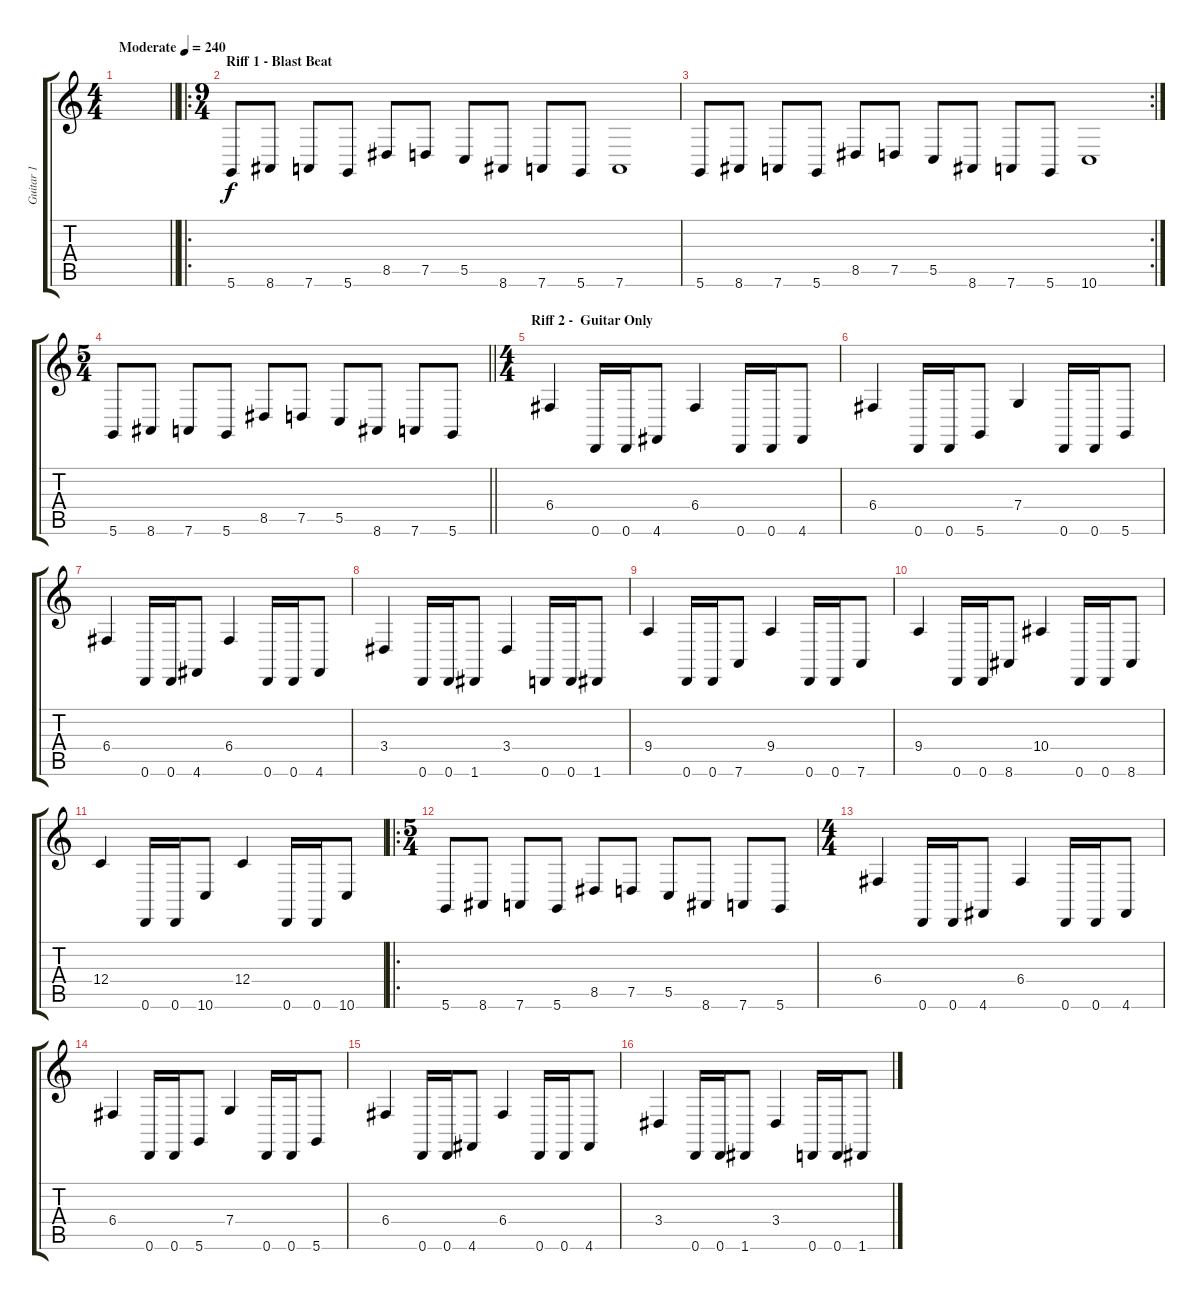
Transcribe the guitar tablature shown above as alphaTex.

\track ("Guitar 1" "Guitar 1") {instrument churchorgan}
\staff {score tabs}
\tuning (D4 A3 F3 C3 G2 D2) {hide}
\ts (4 4)
\tempo (240 "Moderate")
\clef g2
\barLineRight lightlight
\ks c
|
\ro
\ts (9 4)
\section ("" "Riff 1 - Blast Beat")
5.6.8 8.6.8 7.6.8 5.6.8 8.5.8 7.5.8 5.5.8 8.6.8 7.6.8 5.6.8 7.6.1 |
\rc 2
5.6.8 8.6.8 7.6.8 5.6.8 8.5.8 7.5.8 5.5.8 8.6.8 7.6.8 5.6.8 10.6.1 |
\ts (5 4)
\barLineRight lightlight
5.6.8 8.6.8 7.6.8 5.6.8 8.5.8 7.5.8 5.5.8 8.6.8 7.6.8 5.6.8 |
\ts (4 4)
\section ("" "Riff 2 -  Guitar Only")
6.4.4 0.6.16 0.6.16 4.6.8 6.4.4 0.6.16 0.6.16 4.6.8 |
6.4.4 0.6.16 0.6.16 5.6.8 7.4.4 0.6.16 0.6.16 5.6.8 |
6.4.4 0.6.16 0.6.16 4.6.8 6.4.4 0.6.16 0.6.16 4.6.8 |
3.4.4 0.6.16 0.6.16 1.6.8 3.4.4 0.6.16 0.6.16 1.6.8 |
9.4.4 0.6.16 0.6.16 7.6.8 9.4.4 0.6.16 0.6.16 7.6.8 |
9.4.4 0.6.16 0.6.16 8.6.8 10.4.4 0.6.16 0.6.16 8.6.8 |
12.4.4 0.6.16 0.6.16 10.6.8 12.4.4 0.6.16 0.6.16 10.6.8 |
\ro
\ts (5 4)
5.6.8 8.6.8 7.6.8 5.6.8 8.5.8 7.5.8 5.5.8 8.6.8 7.6.8 5.6.8 |
\ts (4 4)
6.4.4 0.6.16 0.6.16 4.6.8 6.4.4 0.6.16 0.6.16 4.6.8 |
6.4.4 0.6.16 0.6.16 5.6.8 7.4.4 0.6.16 0.6.16 5.6.8 |
6.4.4 0.6.16 0.6.16 4.6.8 6.4.4 0.6.16 0.6.16 4.6.8 |
3.4.4 0.6.16 0.6.16 1.6.8 3.4.4 0.6.16 0.6.16 1.6.8
